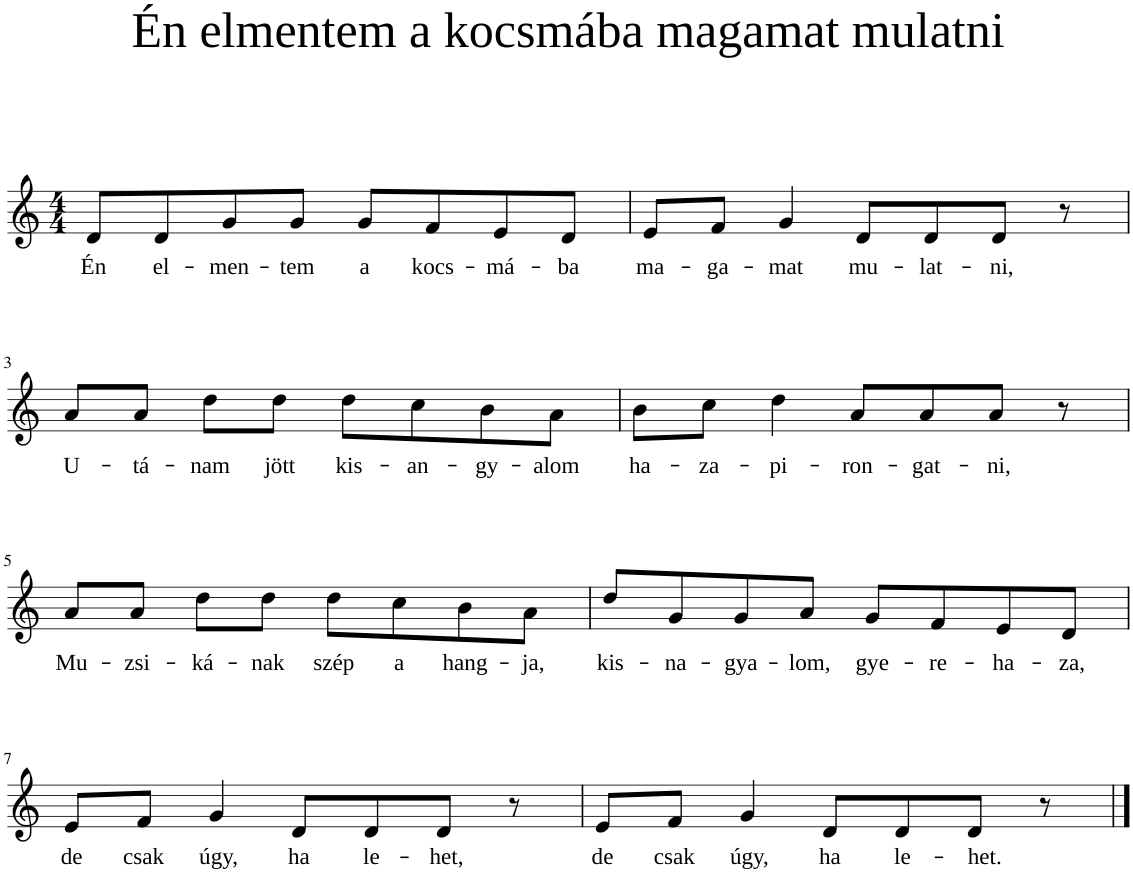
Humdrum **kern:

**kern	**text
*part1	*part1
*staff1	*staff1
*I"Piano	*
*I'Pno	*
*clefG2	*
*k[]	*
*M4/4	*
=1	=1
!	!LO:LY:b
8d/L	Én
!	!LO:LY:b
8d/	el-
!	!LO:LY:b
8g/	-men-
!	!LO:LY:b
8g/J	-tem
!	!LO:LY:b
8g/L	a
!	!LO:LY:b
8f/	kocs-
!	!LO:LY:b
8e/	-má-
!	!LO:LY:b
8d/J	-ba
=2	=2
!	!LO:LY:b
8e/L	ma-
!	!LO:LY:b
8f/J	-ga-
!	!LO:LY:b
4g/	-mat
!	!LO:LY:b
8d/L	mu-
!	!LO:LY:b
8d/	-lat-
!	!LO:LY:b
8d/J	-ni,
8r	.
!!LO:LB:g=z
=3	=3
!	!LO:LY:b
8a/L	U-
!	!LO:LY:b
8a/J	-tá-
!	!LO:LY:b
8dd\L	-nam
!	!LO:LY:b
8dd\J	jött
!	!LO:LY:b
8dd\L	kis-
!	!LO:LY:b
8cc\	-an-
!	!LO:LY:b
8b\	-gy-
!	!LO:LY:b
8a\J	-alom
=4	=4
!	!LO:LY:b
8b\L	ha-
!	!LO:LY:b
8cc\J	-za-
!	!LO:LY:b
4dd\	-pi-
!	!LO:LY:b
8a/L	-ron-
!	!LO:LY:b
8a/	-gat-
!	!LO:LY:b
8a/J	-ni,
8r	.
!!LO:LB:g=z
=5	=5
!	!LO:LY:b
8a/L	Mu-
!	!LO:LY:b
8a/J	-zsi-
!	!LO:LY:b
8dd\L	-ká-
!	!LO:LY:b
8dd\J	-nak
!	!LO:LY:b
8dd\L	szép
!	!LO:LY:b
8cc\	a
!	!LO:LY:b
8b\	hang-
!	!LO:LY:b
8a\J	-ja,
=6	=6
!	!LO:LY:b
8dd/L	kis-
!	!LO:LY:b
8g/	-na-
!	!LO:LY:b
8g/	-gya-
!	!LO:LY:b
8a/J	-lom,
!	!LO:LY:b
8g/L	gye-
!	!LO:LY:b
8f/	-re-
!	!LO:LY:b
8e/	-ha-
!	!LO:LY:b
8d/J	-za,
!!LO:LB:g=z
=7	=7
!	!LO:LY:b
8e/L	de
!	!LO:LY:b
8f/J	csak
!	!LO:LY:b
4g/	úgy,
!	!LO:LY:b
8d/L	ha
!	!LO:LY:b
8d/	le-
!	!LO:LY:b
8d/J	-het,
8r	.
=8	=8
!	!LO:LY:b
8e/L	de
!	!LO:LY:b
8f/J	csak
!	!LO:LY:b
4g/	úgy,
!	!LO:LY:b
8d/L	ha
!	!LO:LY:b
8d/	le-
!	!LO:LY:b
8d/J	-het.-
8r	.
==	==
*-	*-
